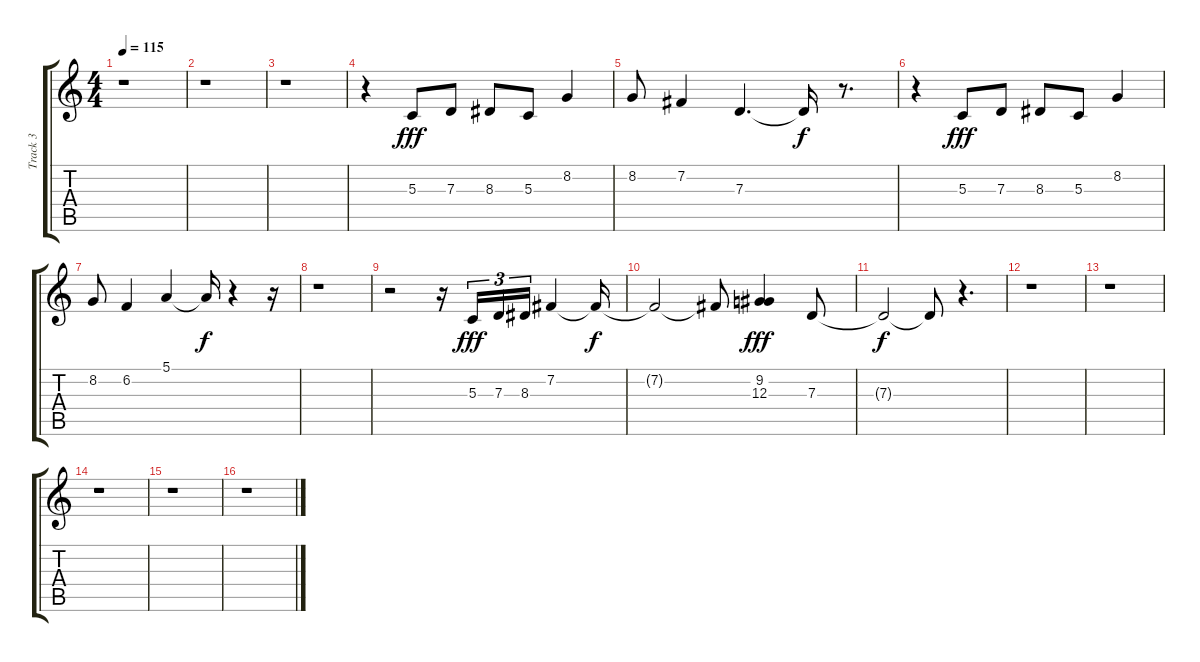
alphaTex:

\track ("Track 3" "Track 3") {instrument electricpiano1}
\staff {score tabs}
\tuning (E4 B3 G3 D3 A2 E2) {hide}
\ts (4 4)
\tempo 115
\clef g2
\ks c
r.1{dy f} |
r.1 |
r.1 |
r.4 5.3.8{dy fff} 7.3.8 8.3.8 5.3.8 8.2.4 |
8.2.8 7.2.4 7.3.4{d} 7.3{t}.16{dy f} r.8{d} |
r.4 5.3.8{dy fff} 7.3.8 8.3.8 5.3.8 8.2.4 |
8.2.8 6.2.4 5.1.4 5.1{t}.16{dy f} r.4 r.16 |
r.1 |
r.2 r.16 5.3.16{tu (3 2) dy fff} 7.3.16{tu (3 2)} 8.3.16{tu (3 2)} 7.2.4 7.2{t}.16{dy f} |
7.2{t}.2 7.2{t}.8 (9.2 12.3).4{dy fff} 7.3.8 |
7.3{t}.2{dy f} 7.3{t}.8 r.4{d} |
r.1 |
r.1 |
r.1 |
r.1 |
r.1
